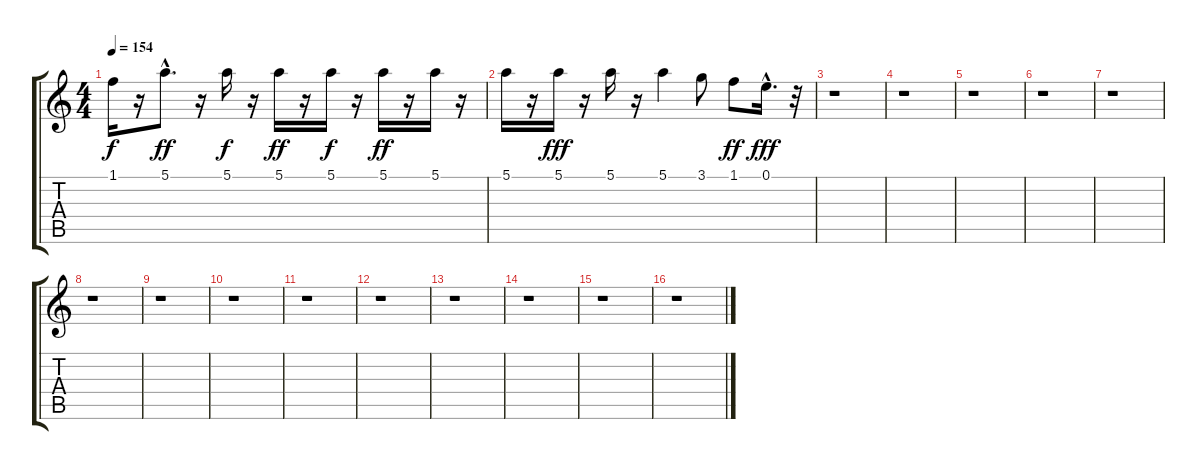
\track "" {instrument electricbasspick}
\staff {score tabs}
\tuning (E4 B3 G3 D3 A2 E2) {hide}
\ts (4 4)
\tempo 154
\clef g2
\ks c
1.1.16{dy f} r.16 5.1{hac}.8{d dy ff} r.16 5.1.16{dy f} r.16 5.1.16{dy ff} r.16 5.1.16{dy f} r.16 5.1.16{dy ff} r.16 5.1.16 r.16 |
5.1.16 r.16 5.1.16{dy fff} r.16 5.1.16 r.16 5.1.4 3.1.8 1.1.8{dy ff} 0.1{hac}.16{d dy fff} r.32 |
r.1 |
r.1 |
r.1 |
r.1 |
r.1 |
r.1 |
r.1 |
r.1 |
r.1 |
r.1 |
r.1 |
r.1 |
r.1 |
r.1
